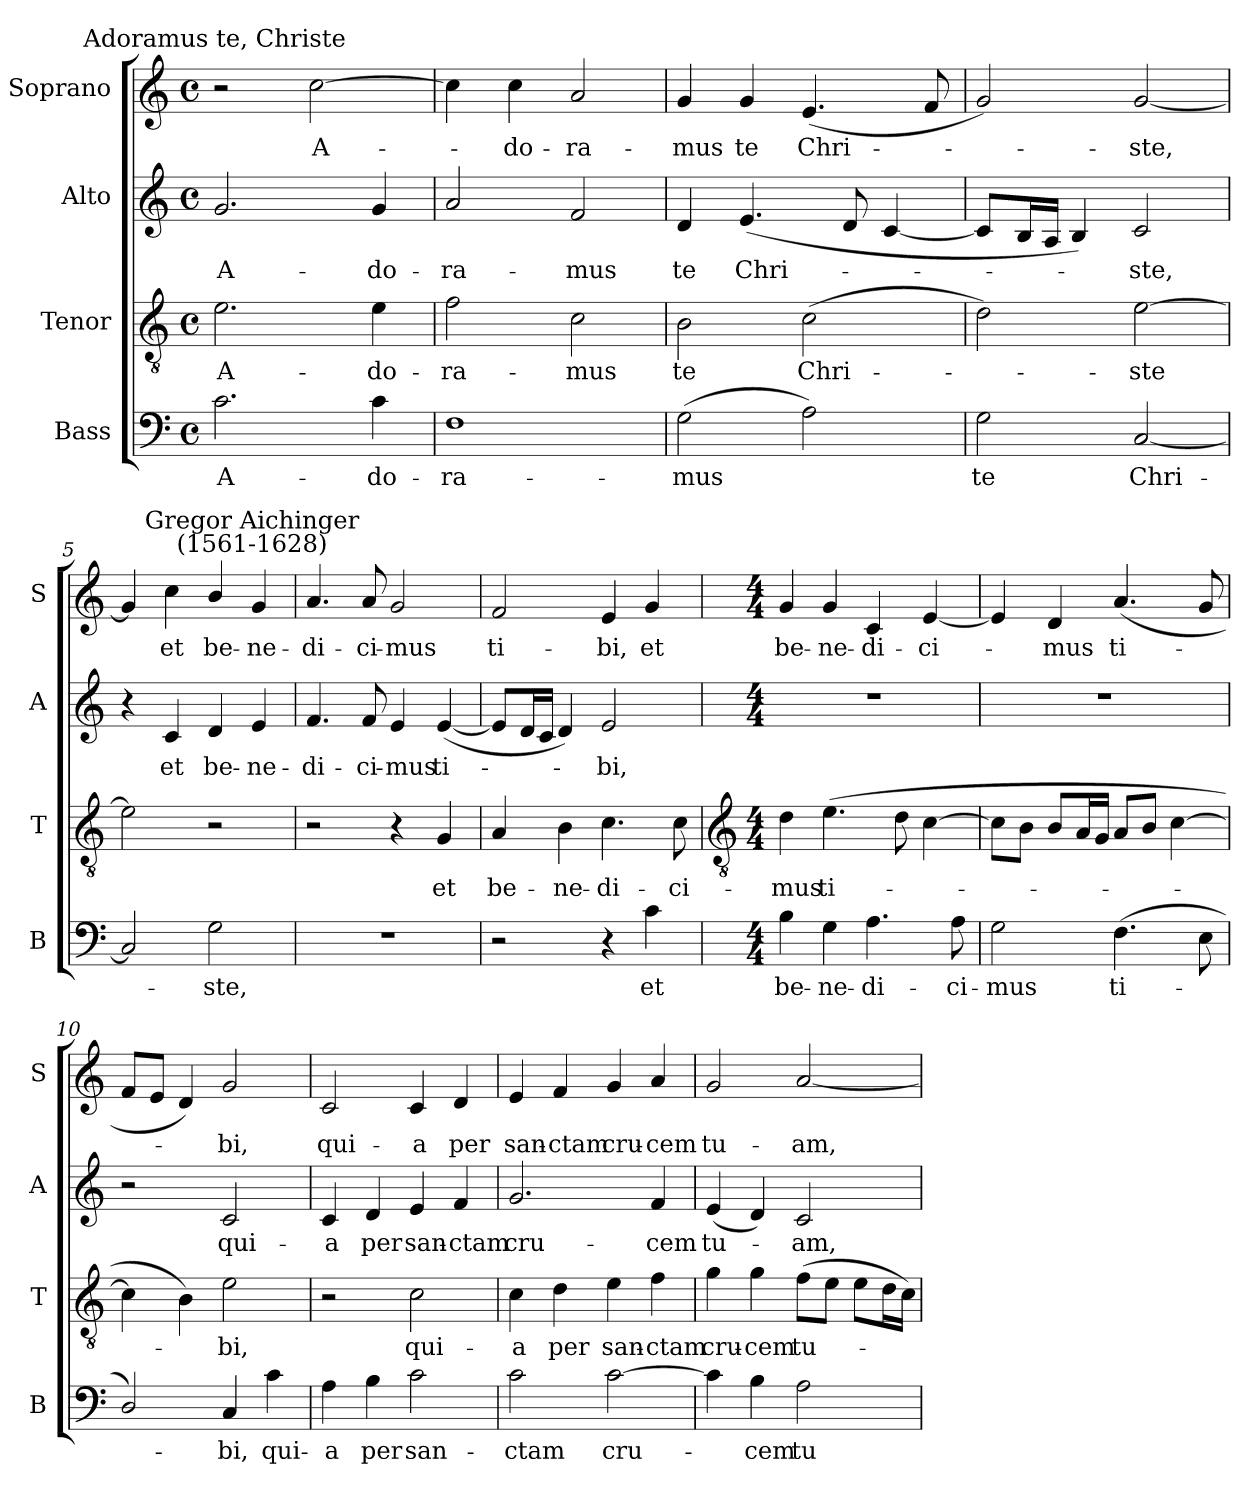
**kern	**text	**kern	**text	**kern	**text	**kern	**text
*part4	*part4	*part3	*part3	*part2	*part2	*part1	*part1
*staff4	*staff4	*staff3	*staff3	*staff2	*staff2	*staff1	*staff1
*I"Bass	*	*I"Tenor	*	*I"Alto	*	*I"Soprano	*
*I'B	*	*I'T	*	*I'A	*	*I'S	*
*clefF4	*	*clefGv2	*	*clefG2	*	*clefG2	*
*k[]	*	*k[]	*	*k[]	*	*k[]	*
*C:	*	*C:	*	*C:	*	*C:	*
*M4/4	*	*M4/4	*	*M4/4	*	*M4/4	*
*met(c)	*	*met(c)	*	*met(c)	*	*met(c)	*
=1	=1	=1	=1	=1	=1	=1	=1
!	!	!	!	!	!	!LO:TX:a:cj:t=Adoramus te, Christe	!
!	!LO:LY:b	!	!LO:LY:b	!	!LO:LY:b	!	!
2.c	A-	2.e	A-	2.g	A-	2r	.
!	!	!	!	!	!	!	!LO:LY:b
.	.	.	.	.	.	[2cc	A-
!	!LO:LY:b	!	!LO:LY:b	!	!LO:LY:b	!	!
4c	-do-	4e	-do-	4g	-do-	.	.
=2	=2	=2	=2	=2	=2	=2	=2
!	!LO:LY:b	!	!LO:LY:b	!	!LO:LY:b	!	!
1F	-ra-	2f	-ra-	2a/	-ra-	4cc]	.
!	!	!	!	!	!	!	!LO:LY:b
.	.	.	.	.	.	4cc	-do-
!	!	!	!LO:LY:b	!	!LO:LY:b	!	!LO:LY:b
.	.	2c	-mus	2f	-mus	2a/	-ra-
=3	=3	=3	=3	=3	=3	=3	=3
!	!LO:LY:b	!	!LO:LY:b	!	!LO:LY:b	!	!LO:LY:b
(>2G	-mus	2B	te	4d	te	4g	-mus
!	!	!	!	!	!LO:LY:b	!	!LO:LY:b
.	.	.	.	(<4.e	Chri-	4g	te
!	!	!	!LO:LY:b	!	!	!	!LO:LY:b
2A)	.	(>2c	Chri-	.	.	(<4.e	Chri-
.	.	.	.	8d	.	.	.
.	.	.	.	[4c	.	.	.
.	.	.	.	.	.	8f	.
=4	=4	=4	=4	=4	=4	=4	=4
!	!LO:LY:b	!	!	!	!	!	!
2G	te	2d)	.	8cL]	.	2g)	.
.	.	.	.	16BL	.	.	.
.	.	.	.	16AJJ	.	.	.
.	.	.	.	4B)	.	.	.
!	!LO:LY:b	!	!LO:LY:b	!	!LO:LY:b	!	!LO:LY:b
[2C	Chri-	[2e	ste	2c	ste,	[2g	ste,
=5	=5	=5	=5	=5	=5	=5	=5
2C]	.	2e]	.	4r	.	4g]	.
!	!	!	!	!	!LO:LY:b	!	!LO:LY:b
.	.	.	.	4c	et	4cc	et
!	!LO:LY:b	!	!	!	!LO:LY:b	!	!LO:LY:b
2G	ste,	2r	.	4d	be-	4b/	be-
!	!	!	!	!	!	!LO:TX:a:cj:t=Gregor Aichinger\n(1561-1628)	!
!	!	!	!	!	!LO:LY:b	!	!LO:LY:b
.	.	.	.	4e	-ne-	4g	-ne-
=6	=6	=6	=6	=6	=6	=6	=6
!	!	!	!	!	!LO:LY:b	!	!LO:LY:b
1r	.	2r	.	4.f	-di-	4.a/	-di-
!	!	!	!	!	!LO:LY:b	!	!LO:LY:b
.	.	.	.	8f	-ci-	8a/	-ci-
!	!	!	!	!	!LO:LY:b	!	!LO:LY:b
.	.	4r	.	4e	-mus	2g	-mus
!	!	!	!LO:LY:b	!	!LO:LY:b	!	!
.	.	4G	et	(<[4e	ti-	.	.
=7	=7	=7	=7	=7	=7	=7	=7
!	!	!	!LO:LY:b	!	!	!	!LO:LY:b
2r	.	4A	be-	8eL]	.	2f	ti-
.	.	.	.	16dL	.	.	.
.	.	.	.	16cJJ	.	.	.
!	!	!	!LO:LY:b	!	!	!	!
.	.	4B	-ne-	4d)	.	.	.
!	!	!	!LO:LY:b	!	!LO:LY:b	!	!LO:LY:b
4r	.	4.c	-di-	2e	bi,	4e	-bi,
!	!LO:LY:b	!	!	!	!	!	!LO:LY:b
4c	et	.	.	.	.	4g	et
!	!	!	!LO:LY:b	!	!	!	!
.	.	8c	-ci-	.	.	.	.
!!LO:LB:g=z
=8	=8	=8	=8	=8	=8	=8	=8
*	*	*clefGv2	*	*	*	*	*
*M4/4	*	*M4/4	*	*M4/4	*	*M4/4	*
!	!LO:LY:b	!	!LO:LY:b	!	!	!	!LO:LY:b
4B	be-	4d	-mus	1r	.	4g	be-
!	!LO:LY:b	!	!LO:LY:b	!	!	!	!LO:LY:b
4G	-ne-	(>4.e	ti-	.	.	4g	-ne-
!	!LO:LY:b	!	!	!	!	!	!LO:LY:b
4.A	-di-	.	.	.	.	4c	-di-
.	.	8d	.	.	.	.	.
!	!	!	!	!	!	!	!LO:LY:b
.	.	[4c	.	.	.	[4e	-ci-
!	!LO:LY:b	!	!	!	!	!	!
8A	-ci-	.	.	.	.	.	.
=9	=9	=9	=9	=9	=9	=9	=9
!	!LO:LY:b	!	!	!	!	!	!
2G	-mus	8cL]	.	1r	.	4e]	.
.	.	8BJ	.	.	.	.	.
!	!	!	!	!	!	!	!LO:LY:b
.	.	8BL	.	.	.	4d	mus
.	.	16AL	.	.	.	.	.
.	.	16GJJ	.	.	.	.	.
!	!LO:LY:b	!	!	!	!	!	!LO:LY:b
(>4.F	ti-	8AL	.	.	.	(<4.a/	ti-
.	.	8BJ	.	.	.	.	.
.	.	[4c	.	.	.	.	.
8E	.	.	.	.	.	8g	.
=10	=10	=10	=10	=10	=10	=10	=10
2D/)	.	4c]	.	2r	.	8fL	.
.	.	.	.	.	.	8eJ	.
.	.	4B)	.	.	.	4d)	.
!	!LO:LY:b	!	!LO:LY:b	!	!LO:LY:b	!	!LO:LY:b
4C	bi,	2e	bi,	2c	qui-	2g	bi,
!	!LO:LY:b	!	!	!	!	!	!
4c	qui-	.	.	.	.	.	.
=11	=11	=11	=11	=11	=11	=11	=11
!	!LO:LY:b	!	!	!	!LO:LY:b	!	!LO:LY:b
4A	-a	2r	.	4c	-a	2c	qui-
!	!LO:LY:b	!	!	!	!LO:LY:b	!	!
4B	per	.	.	4d	per	.	.
!	!LO:LY:b	!	!LO:LY:b	!	!LO:LY:b	!	!LO:LY:b
2c	san-	2c	qui-	4e	san-	4c	-a
!	!	!	!	!	!LO:LY:b	!	!LO:LY:b
.	.	.	.	4f	-ctam	4d	per
=12	=12	=12	=12	=12	=12	=12	=12
!	!LO:LY:b	!	!LO:LY:b	!	!LO:LY:b	!	!LO:LY:b
2c	-ctam	4c	-a	2.g	cru-	4e	san-
!	!	!	!LO:LY:b	!	!	!	!LO:LY:b
.	.	4d	per	.	.	4f	-ctam
!	!LO:LY:b	!	!LO:LY:b	!	!	!	!LO:LY:b
[2c	cru-	4e	san-	.	.	4g	cru-
!	!	!	!LO:LY:b	!	!LO:LY:b	!	!LO:LY:b
.	.	4f	-ctam	4f	-cem	4a/	-cem
=13	=13	=13	=13	=13	=13	=13	=13
!	!	!	!LO:LY:b	!	!LO:LY:b	!	!LO:LY:b
4c]	.	4g	cru-	(<4e	tu-	2g	tu-
!	!LO:LY:b	!	!LO:LY:b	!	!	!	!
4B	cem	4g	-cem	4d)	.	.	.
!	!LO:LY:b	!	!LO:LY:b	!	!LO:LY:b	!	!LO:LY:b
2A	tu-	(>8fL	tu-	2c	am,	[2a/	-am,
.	.	8eJ	.	.	.	.	.
.	.	8eL	.	.	.	.	.
.	.	16dL	.	.	.	.	.
.	.	16cJJ)	.	.	.	.	.
=	=	=	=	=	=	=	=
*-	*-	*-	*-	*-	*-	*-	*-
